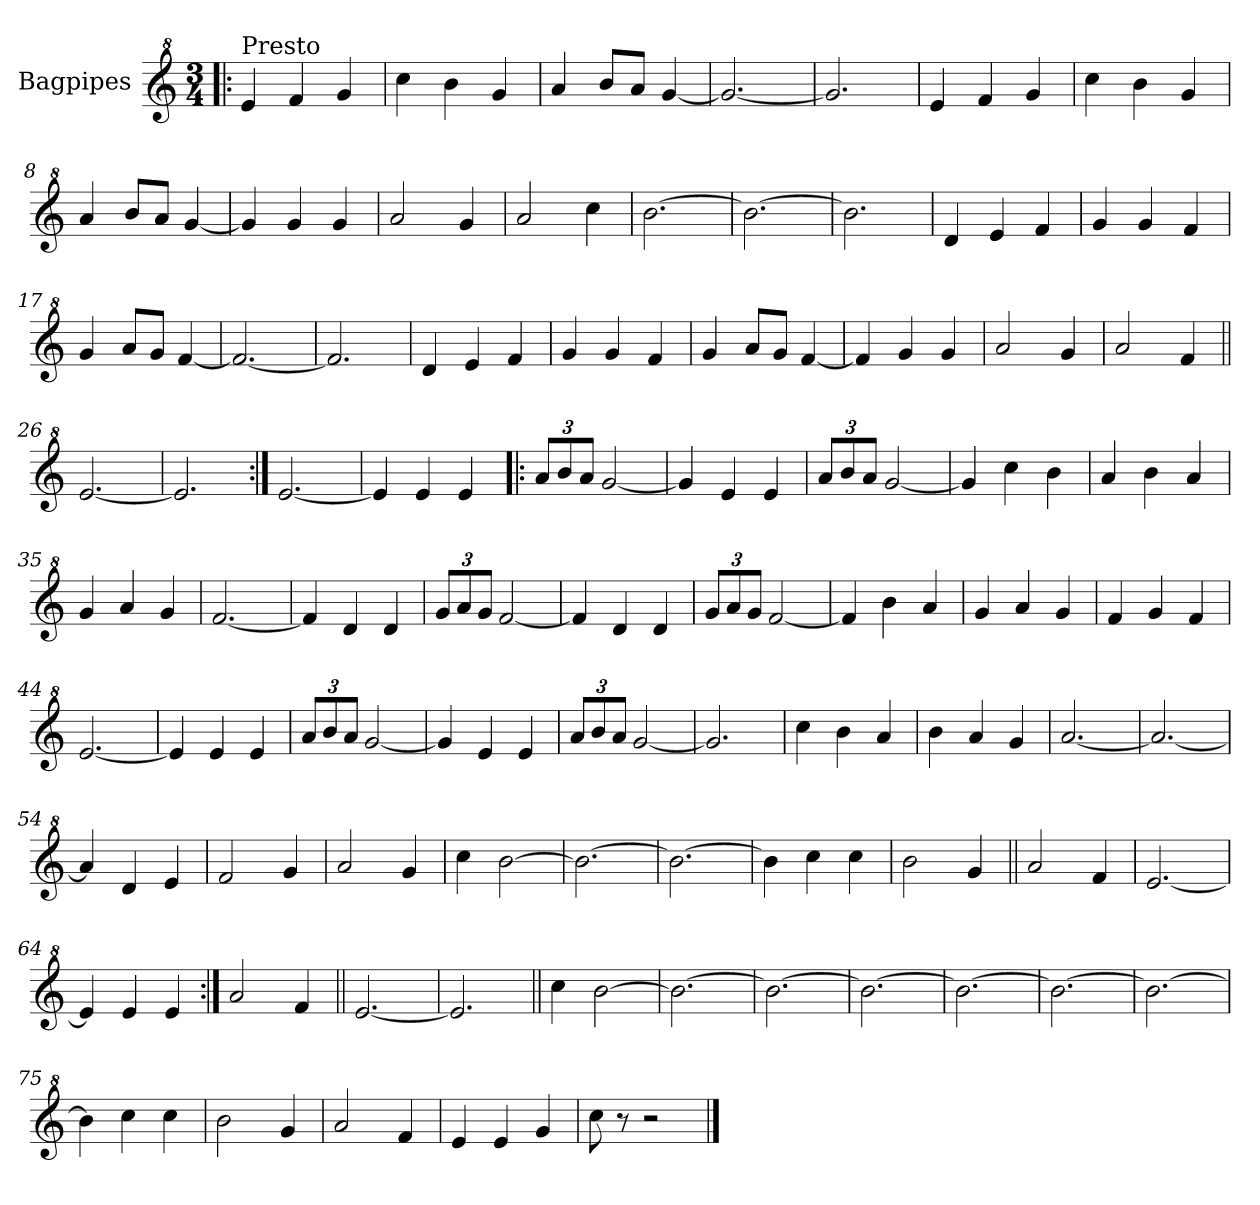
**kern
*part1
*staff1
*I"Bagpipes
*I'Bag
*clefG^2
*k[]
*C:
*M3/4
=1!|:
!LO:TX:a:t=Presto
4ee/
4ff/
4gg/
=2
4ccc\
4bb\
4gg/
=3
4aa/
8bb/L
8aa/J
[4gg/
=4
2.gg/_
=5
2.gg/]
=6
4ee/
4ff/
4gg/
=7
4ccc\
4bb\
4gg/
=8
4aa/
8bb/L
8aa/J
[4gg/
=9
4gg/]
4gg/
4gg/
=10
2aa/
4gg/
=11
2aa/
4ccc\
=12
[2.bb\
=13
2.bb\_
=14
2.bb\]
!!LO:LB:g=z
=15
4dd/
4ee/
4ff/
=16
4gg/
4gg/
4ff/
=17
4gg/
8aa/L
8gg/J
[4ff/
=18
2.ff/_
=19
2.ff/]
=20
4dd/
4ee/
4ff/
=21
4gg/
4gg/
4ff/
=22
4gg/
8aa/L
8gg/J
[4ff/
=23
4ff/]
4gg/
4gg/
=24
2aa/
4gg/
=25
2aa/
4ff/
=26||
[2.ee/
=27
2.ee/]
=28:|!
[2.ee/
!!LO:LB:g=z
=29
4ee/]
4ee/
4ee/
=30!|:
*Xbrackettup
12aa/L
12bb/
12aa/J
[2gg/
=31
4gg/]
4ee/
4ee/
=32
12aa/L
12bb/
12aa/J
[2gg/
=33
4gg/]
4ccc\
4bb\
=34
4aa/
4bb\
4aa/
=35
4gg/
4aa/
4gg/
=36
[2.ff/
=37
4ff/]
4dd/
4dd/
=38
12gg/L
12aa/
12gg/J
[2ff/
=39
4ff/]
4dd/
4dd/
=40
12gg/L
12aa/
12gg/J
[2ff/
!!LO:LB:g=z
=41
4ff/]
4bb\
4aa/
=42
4gg/
4aa/
4gg/
=43
4ff/
4gg/
4ff/
=44
[2.ee/
=45
4ee/]
4ee/
4ee/
=46
12aa/L
12bb/
12aa/J
[2gg/
=47
4gg/]
4ee/
4ee/
=48
12aa/L
12bb/
12aa/J
[2gg/
=49
2.gg/]
=50
4ccc\
4bb\
4aa/
=51
4bb\
4aa/
4gg/
=52
[2.aa/
=53
2.aa/_
=54
4aa/]
4dd/
4ee/
!!LO:LB:g=z
=55
2ff/
4gg/
=56
2aa/
4gg/
=57
4ccc\
[2bb\
=58
2.bb\_
=59
2.bb\_
=60
4bb\]
4ccc\
4ccc\
=61
2bb\
4gg/
=62||
2aa/
4ff/
=63
[2.ee/
=64
4ee/]
4ee/
4ee/
=65:|!
2aa/
4ff/
=66||
[2.ee/
=67
2.ee/]
=68||
4ccc\
[2bb\
=69
2.bb\_
=70
2.bb\_
=71
2.bb\_
!!LO:LB:g=z
=72
2.bb\_
=73
2.bb\_
=74
2.bb\_
=75
4bb\]
4ccc\
4ccc\
=76
2bb\
4gg/
=77
2aa/
4ff/
=78
4ee/
4ee/
4gg/
=79
8ccc\
8r
2r
==
*-
